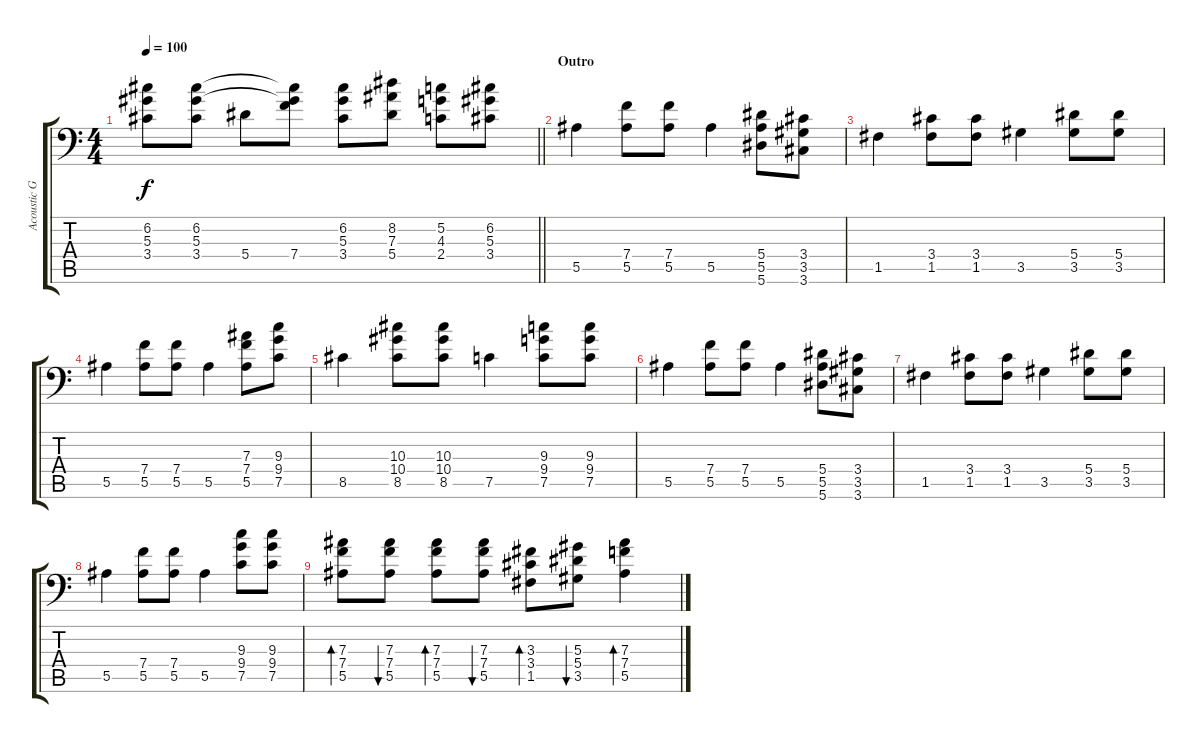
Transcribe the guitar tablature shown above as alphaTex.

\track ("Acoustic Guitar" "Acoustic G") {instrument acousticguitarsteel}
\staff {score tabs}
\tuning (C4 G3 Eb3 Bb2 F2 Bb1) {hide}
\ts (4 4)
\tempo 100
\clef f4
\barLineRight lightlight
\ks c
(6.2 5.3 3.4).8{dy f} (6.2 5.3 3.4).8 5.4.8 (6.2{t} 5.3{t} 7.4).8 (6.2 5.3 3.4).8 (8.2 7.3 5.4).8 (5.2 4.3 2.4).8 (6.2 5.3 3.4).8 |
\section ("" "Outro")
5.5.4 (7.4 5.5).8 (7.4 5.5).8 5.5.4 (5.4 5.5 5.6).8 (3.4 3.5 3.6).8 |
1.5.4 (3.4 1.5).8 (3.4 1.5).8 3.5.4 (5.4 3.5).8 (5.4 3.5).8 |
5.5.4 (7.4 5.5).8 (7.4 5.5).8 5.5.4 (7.3 7.4 5.5).8 (9.3 9.4 7.5).8 |
8.5.4 (10.3 10.4 8.5).8 (10.3 10.4 8.5).8 7.5.4 (9.3 9.4 7.5).8 (9.3 9.4 7.5).8 |
5.5.4 (7.4 5.5).8 (7.4 5.5).8 5.5.4 (5.4 5.5 5.6).8 (3.4 3.5 3.6).8 |
1.5.4 (3.4 1.5).8 (3.4 1.5).8 3.5.4 (5.4 3.5).8 (5.4 3.5).8 |
5.5.4 (7.4 5.5).8 (7.4 5.5).8 5.5.4 (9.3 9.4 7.5).8 (9.3 9.4 7.5).8 |
(7.3 7.4 5.5).8{bd 60} (7.3 7.4 5.5).8{bu 60} (7.3 7.4 5.5).8{bd 60} (7.3 7.4 5.5).8{bu 60} (3.3 3.4 1.5).8{bd 60} (5.3 5.4 3.5).8{bu 60} (7.3 7.4 5.5).4{bd 60}
